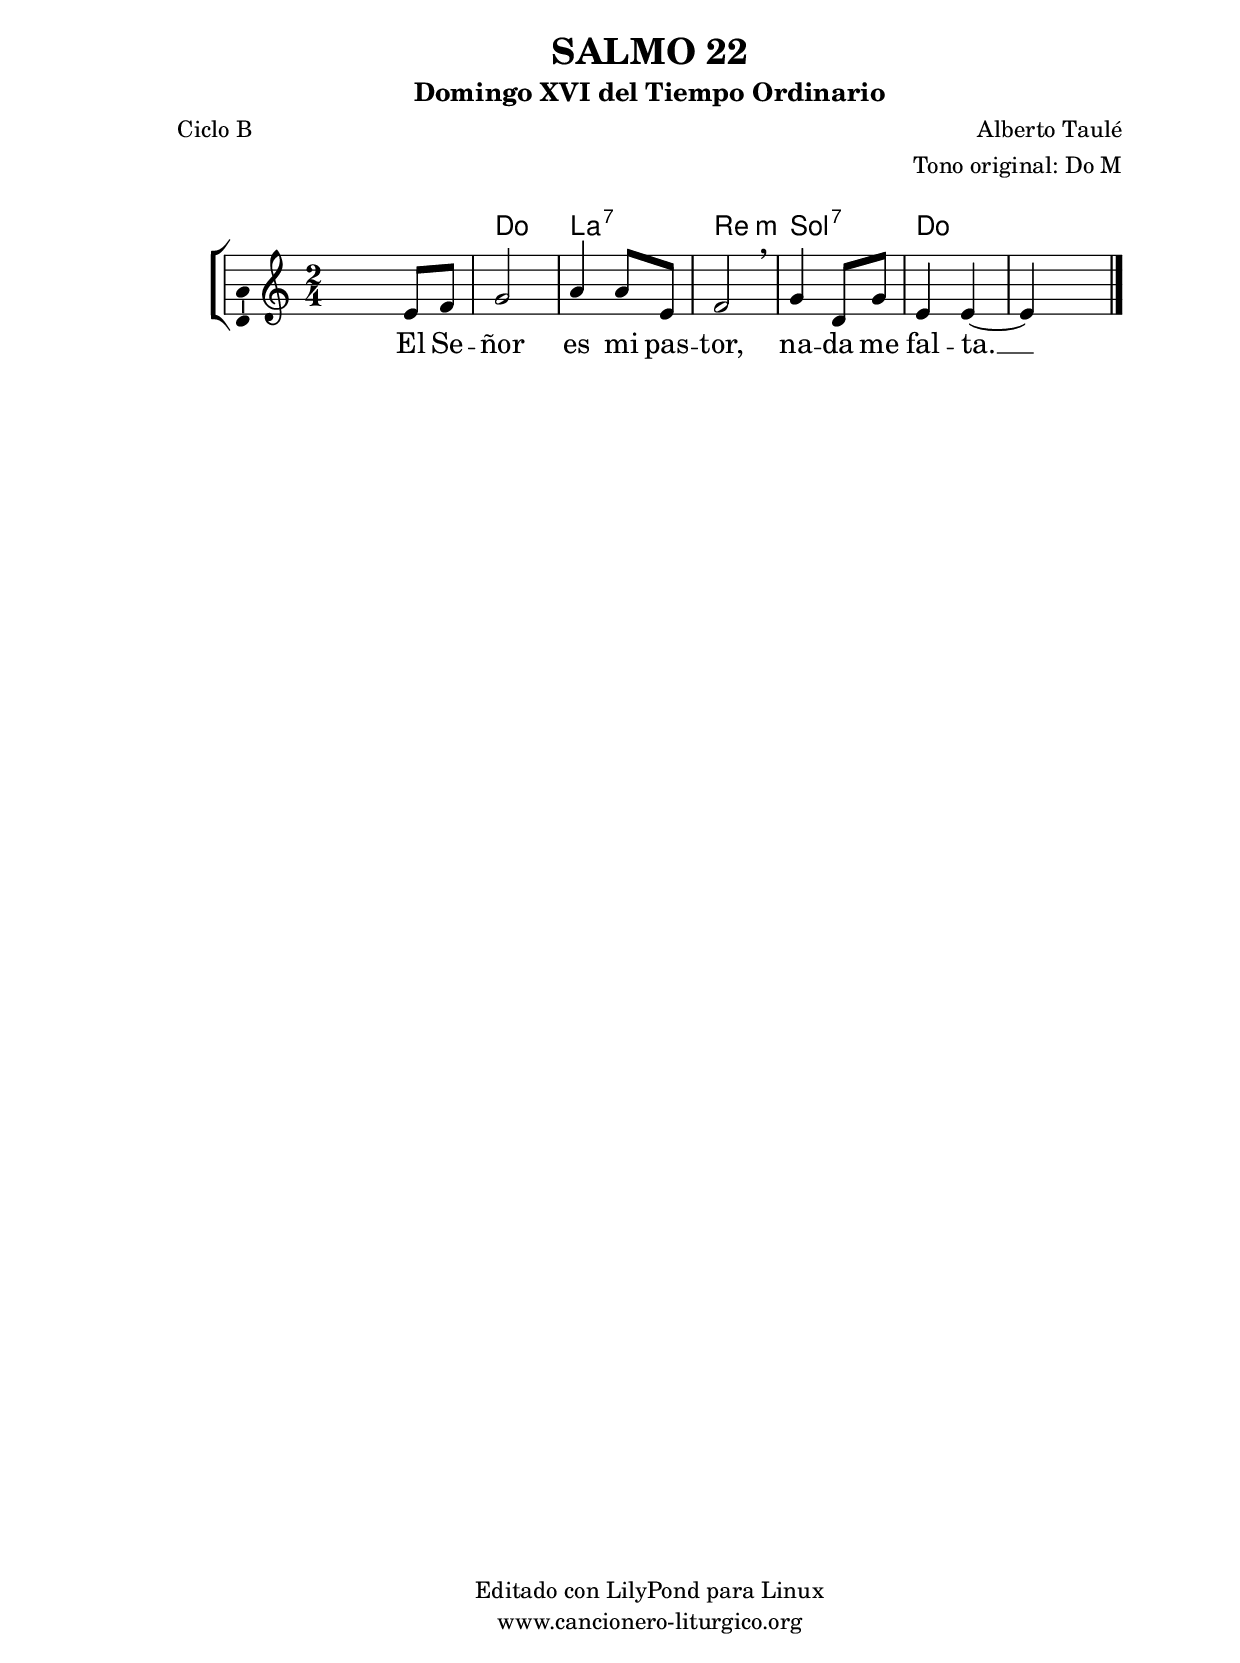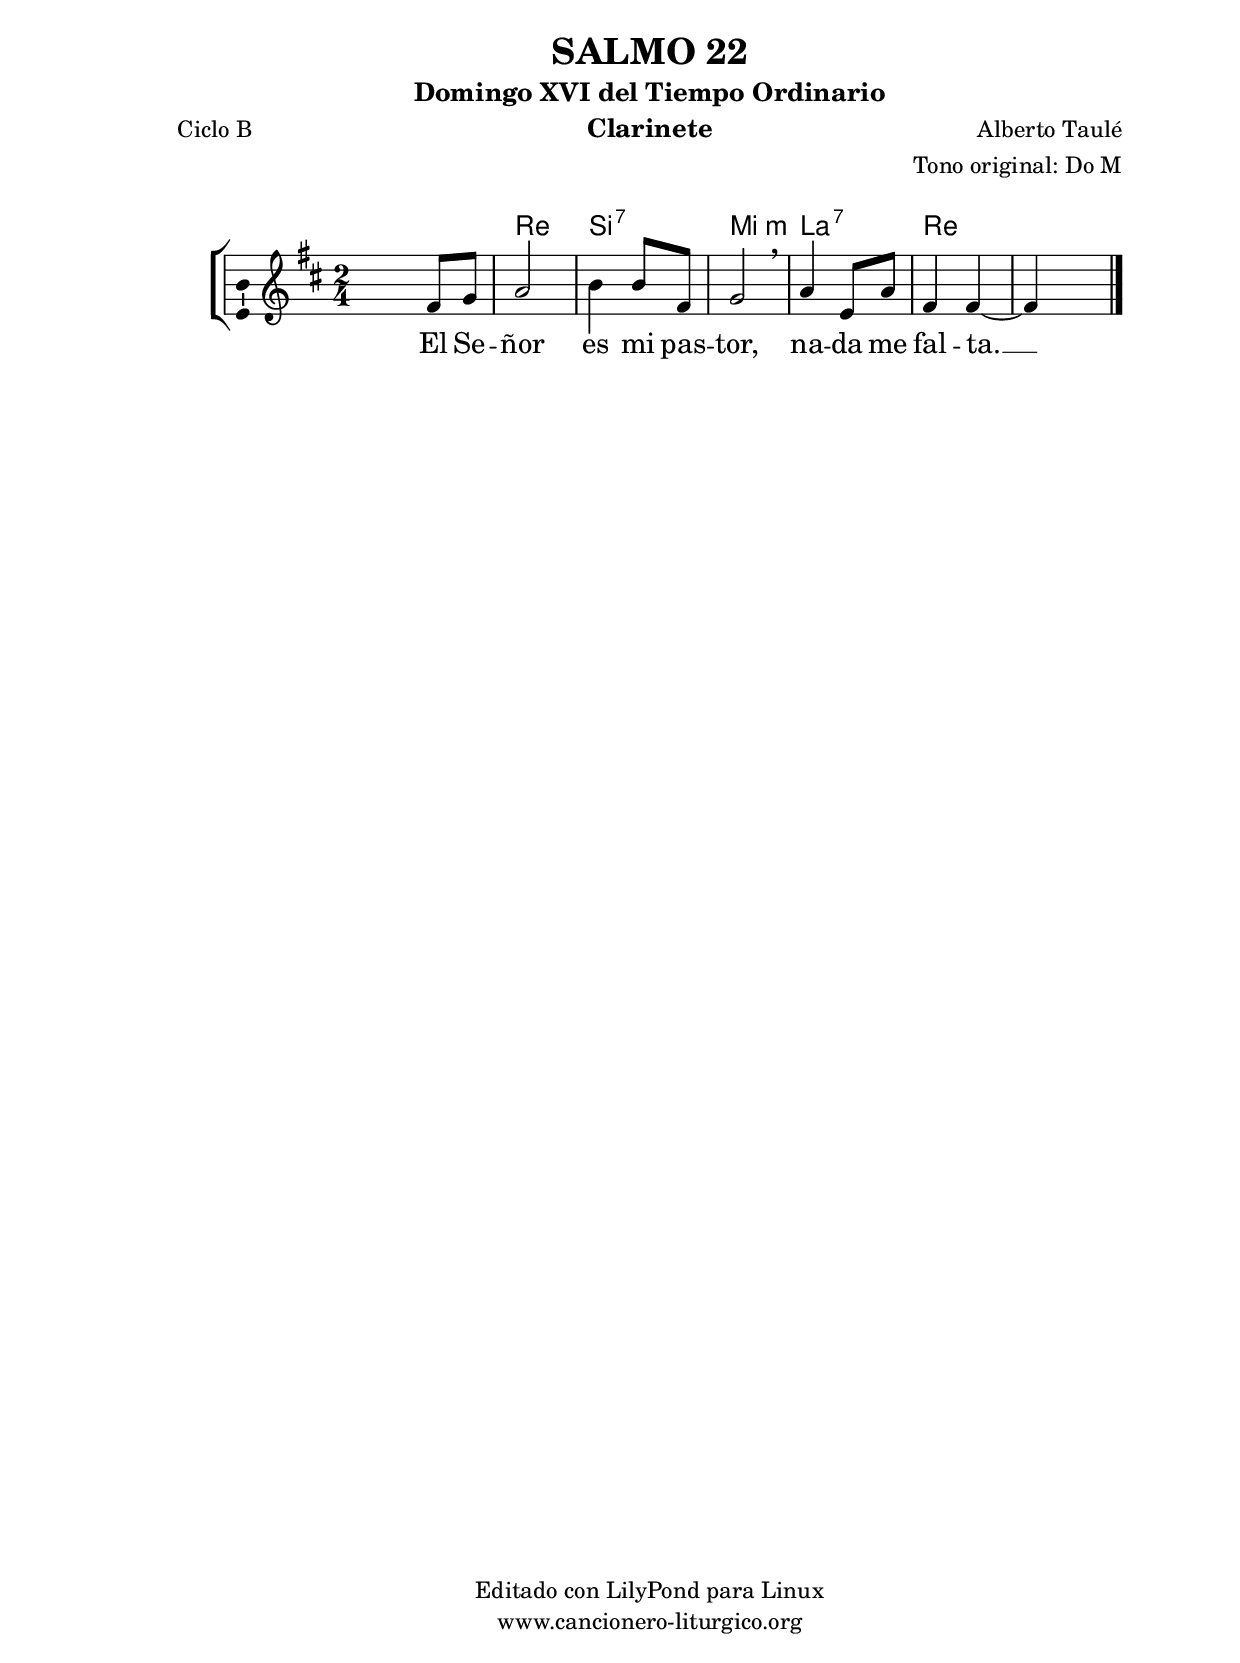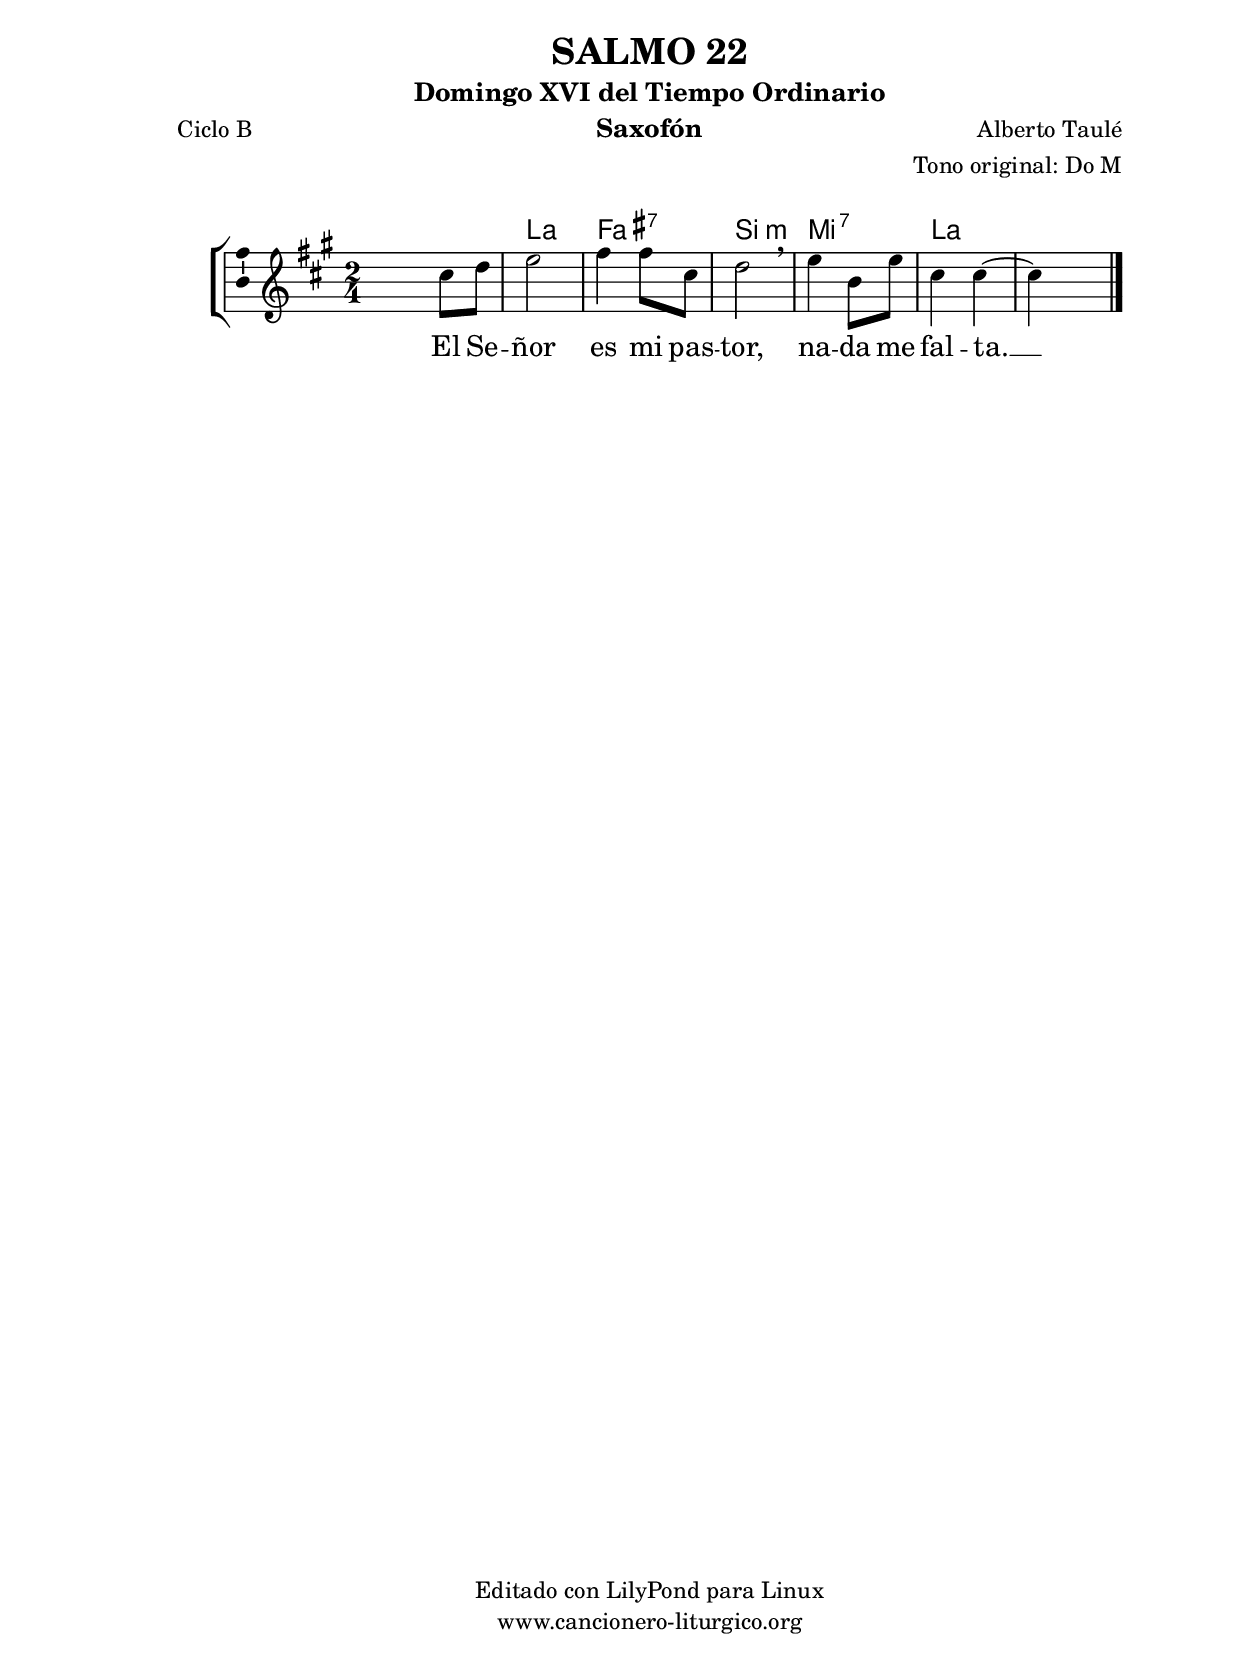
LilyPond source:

%
%para convertir .midi en .wav:
%timidity filename.midi -Ow -o finename.wav
%
%
%Para convertir de .wav a .mp3:
%lame -h -m j filename.wav
%
%
%para escuchar el midi:
%timidity nombrefichero.midi
%


%versión de lilypond para la que se ha escrito esta partitura:
\version "2.16.0"

	%Tamaño papel
	#(set-default-paper-size "a4")
	%Tamaño partitura
	#(set-global-staff-size 20)
	%No responde al pulsar sobre una nota
	#(ly:set-option 'point-and-click #f)

%parámetros del encabezamiento:
\header {
	title = "SALMO 22"
	subtitle = "Domingo XVI del Tiempo Ordinario"
	composer = "Alberto Taulé"
	poet = "Ciclo B"
	meter = ""
	arranger = "Tono original: Do M"
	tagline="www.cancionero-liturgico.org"
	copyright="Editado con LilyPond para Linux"
	tiempo = "Ordinario"
	usos = "Salmo"
	letra = "El Señor es mi pastor, nada me falta."
	}

%parámetros asociados al papel:
\paper  {
	oddHeaderMarkup = \markup {\fill-line { \on-the-fly #not-first-page \fromproperty #'header:title \on-the-fly #not-first-page \fromproperty #'header:composer }}
	evenHeaderMarkup = \markup {\fill-line { \fromproperty #'header:composer \fromproperty #'header:title }}
	#(set-paper-size "a4")
	print-page-number = ##f
	first-page-number = 1
	print-first-page-number = ##f
%	head-separation = 3.0 \cm
	top-margin = 2.0 \cm
	bottom-margin = 0.5\cm
%%%	bottom-margin = -1.0\cm
	left-margin = 3.0 \cm
	line-width = 16.0 \cm 
	indent = 8\mm
	interscoreline = 2.\mm
	between-system-space = 15\mm
%	para que las partituras no llenen la hoja:
	ragged-bottom = ##t
%	idem para la última hoja:
	ragged-last-bottom = ##f
%	para que las partituras llenen el ancho del papel:
	ragged-last = ##f
	after-title-space = 2.5 \cm
%page-count=1
%system-count=1

	%Flexible Vertical Spacing
%	markup-markup-spacing =
%	#'((basic-distance . 15) (minimum-distance . 15) (padding . 3))
	markup-system-spacing =
	#'((basic-distance . 15) (minimum-distance . 15) (padding . 3))
	system-system-spacing =
	#'((basic-distance . 15) (minimum-distance . 15) (padding . 3))
	score-system-spacing =
	#'((basic-distance . 15) (minimum-distance . 15) (padding . 5))
%	top-system-spacing = % header
%	#'((basic-distance . 8) (minimum-distance . 0) (padding . 3))
%	top-markup-spacing =
%	#'((basic-distance . 20) (minimum-distance . 20) (padding . 3))
	last-bottom-spacing = % footer
	#'((basic-distance . 5) (minimum-distance . 5) (padding . 3))
%	score-markup-spacing =
%	#'((basic-distance . 16) (minimum-distance . 13) (padding . 3))

	}


%parámetros que afectan a toda la partitura:
global =  {
	%clave de sol (G):
	\clef G
	%armadura:
%%%	\transpose ees c
	\key c \major
	\tempo 4=88
	\set Score.tempoHideNote = ##t
	}


acordes = {
	\italianChords
	\chordmode {
%%%	\transpose ees c
{

s2
c2 a:7 d:m g:7 c s

	}
	}
}


melodia = 
%%%	\transpose ees c
{
	\relative c'{

\time 2/4

s4 e8 f
g2
a4 a8 e
f2 \breathe
g4 d8 g
e4 e~
e4 s4

	\bar "|."
	}
	}


texto = \lyricmode {
El Se -- ñor es mi pas -- tor, na -- da me fal -- ta. __
	}


acordesStaff = \context ChordNames = acordesStaff <<
	\set chordChanges = ##t
	\acordes
	>>


vozStaff = \context Voice = vozStaff
\with {\consists "Ambitus_engraver"}
<<
%	\set Staff.instrumentName = ""
%	\set Staff.shortInstrumentName = ""
%	\set Staff.midiInstrument = #"clarinet"
%	\set Staff.midiInstrument = #"cello"
%	\set Staff.midiInstrument = #"flute"
	\set Staff.midiInstrument = #"electric guitar (jazz)"
%	\set Staff.midiInstrument = #"english horn"
%	\set Staff.midiInstrument = #"violin"
%	\set Staff.midiInstrument = #"glockenspiel"
	\set Staff.midiMinimumVolume = #0.7
	\set Staff.midiMaximumVolume = #0.9
	\global
	\melodia
	>>


textoStaff = \context Lyrics = textoStaff <<
	\lyricsto vozStaff \texto
	>>

\book {
	\score {
		\context ChoirStaff {
			\override StaffGroup.SystemStartBracket #'collapse-height = #1
			\override Score.SystemStartBar #'collapse-height = #1
			<<
			\acordesStaff
			\vozStaff
			\textoStaff
			>>
			}
		\layout {
	    		\context {
				\Lyrics
				\override LyricText #'font-size = #2
				}
	   		 \context {
				\Score
				%fontSize = #3
				\override StaffSymbol #'staff-space = #(magstep +3)
				%\override Beam #'thickness = #0.55
				%\override SpacingSpanner #'spacing-increment = #1.0
				%\override Slur #'height-limit = #1.5
				}
			}
		}
	\score {
		\unfoldRepeats
		\context ChoirStaff {
			<<
			\acordesStaff
			\vozStaff
			>>
			}
		\midi {
	  		\context {
	  			\Score
				tempoWholesPerMinute = #(ly:make-moment 70 4)
				}
			}
		}
	}

%Partitura para clarinete
#(define output-suffix "C")
\book {
	\header{
		instrument = "Clarinete"
		}
	\score {
		\context ChoirStaff {
			\override StaffGroup.SystemStartBracket #'collapse-height = #1
			\override Score.SystemStartBar #'collapse-height = #1
\transpose c d
			<<
			\acordesStaff
			\vozStaff
			\textoStaff
			>>
			}
		\layout {
	    		\context {
				\Lyrics
				\override LyricText #'font-size = #2
				}
	   		 \context {
				\Score
				%fontSize = #3
				\override StaffSymbol #'staff-space = #(magstep +3)
				%\override Beam #'thickness = #0.55
				%\override SpacingSpanner #'spacing-increment = #1.0
				%\override Slur #'height-limit = #1.5
				}
			}
		}
	}

%Partitura para saxofón
#(define output-suffix "S")
\book {
	\header{
		instrument = "Saxofón"
		}
	\score {
		\context ChoirStaff {
			\override StaffGroup.SystemStartBracket #'collapse-height = #1
			\override Score.SystemStartBar #'collapse-height = #1
\transpose c a
			<<
			\acordesStaff
			\vozStaff
			\textoStaff
			>>
			}
		\layout {
	    		\context {
				\Lyrics
				\override LyricText #'font-size = #2
				}
	   		 \context {
				\Score
				%fontSize = #3
				\override StaffSymbol #'staff-space = #(magstep +3)
				%\override Beam #'thickness = #0.55
				%\override SpacingSpanner #'spacing-increment = #1.0
				%\override Slur #'height-limit = #1.5
				}
			}
		}
	}

